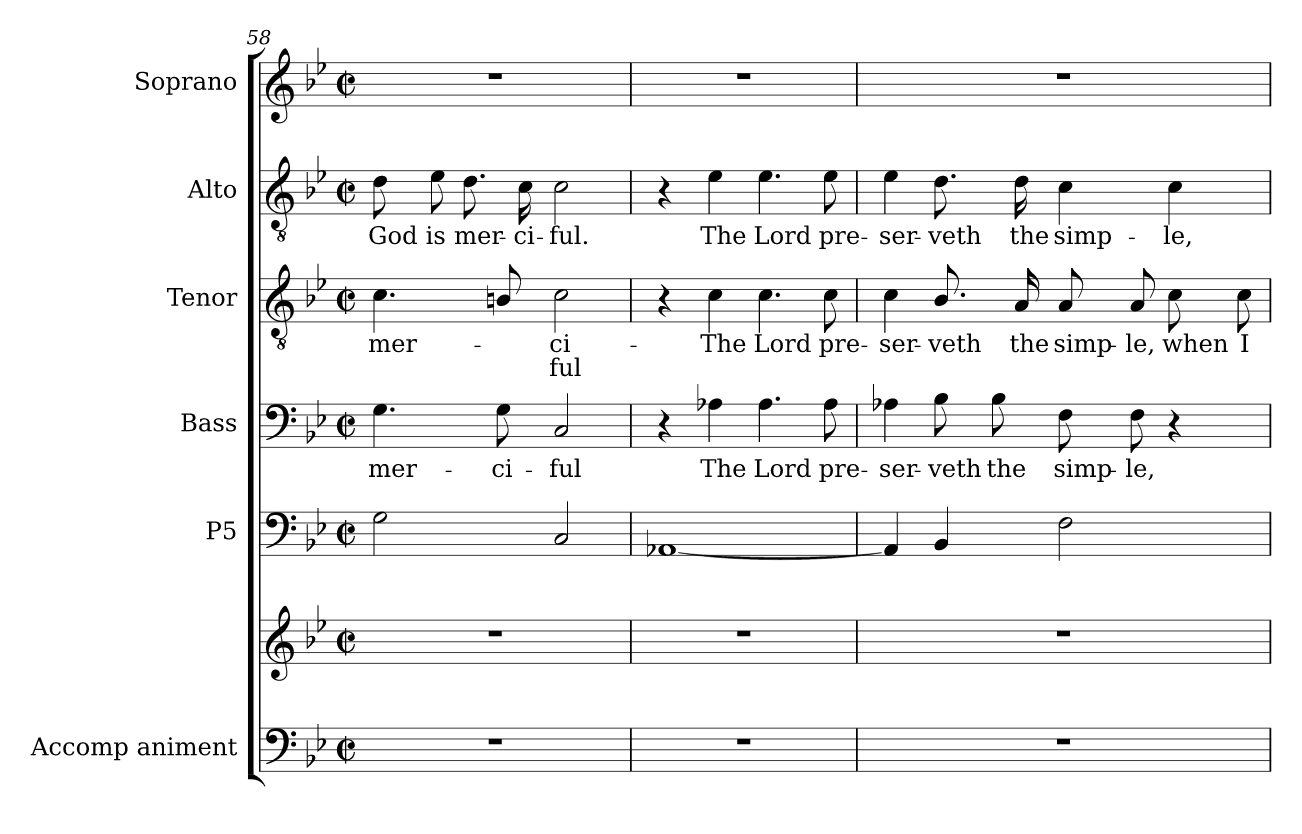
**kern	**kern	**kern	**kern	**text	**kern	**text	**text	**kern	**text	**kern
*part6	*part6	*part5	*part4	*part4	*part3	*part3	*part3	*part2	*part2	*part1
*staff7	*staff6	*staff5	*staff4	*staff4	*staff3	*staff3	*staff3	*staff2	*staff2	*staff1
*I"Accomp animent	*	*I"P5	*I"Bass	*	*I"Tenor	*	*	*I"Alto	*	*I"Soprano
*	*	*	*I'B.	*	*I'T.	*	*	*I'A.	*	*I'S.
*clefF4	*clefG2	*clefF4	*clefF4	*	*clefGv2	*	*	*clefGv2	*	*clefG2
*	*	*	*	*	*ITrd7c12	*	*	*ITrd7c12	*	*
*k[b-e-]	*k[b-e-]	*k[b-e-]	*k[b-e-]	*	*k[b-e-]	*	*	*k[b-e-]	*	*k[b-e-]
*B-:	*B-:	*B-:	*B-:	*	*B-:	*	*	*B-:	*	*B-:
*M2/2	*M2/2	*M2/2	*M2/2	*	*M2/2	*	*	*M2/2	*	*M2/2
*met(c|)	*met(c|)	*met(c|)	*met(c|)	*	*met(c|)	*	*	*met(c|)	*	*met(c|)
=58	=58	=58	=58	=58	=58	=58	=58	=58	=58	=58
!	!	!	!	!LO:LY:b:color=#000000	!	!	!	!	!	!
!	!	!	!	!	!	!LO:LY:b:color=#000000	!	!	!	!
!	!	!	!	!	!	!	!	!	!LO:LY:b:color=#000000	!
1r	1r	2Gi\	4.Gi\	mer-	4.Ci\	mer-	.	8Di\	God	1r
!	!	!	!	!	!	!	!	!	!LO:LY:b:color=#000000	!
.	.	.	.	.	.	.	.	8E-i\	is	.
!	!	!	!	!	!	!	!	!	!LO:LY:b:color=#000000	!
.	.	.	.	.	.	.	.	8.Di\	mer-	.
!	!	!	!	!LO:LY:b:color=#000000	!	!	!	!	!	!
.	.	.	8Gi\	-ci-	8BBni/	.	.	.	.	.
!	!	!	!	!	!	!	!	!	!LO:LY:b:color=#000000	!
.	.	.	.	.	.	.	.	16Ci\	-ci-	.
!	!	!	!	!LO:LY:b:color=#000000	!	!	!	!	!	!
!	!	!	!	!	!	!LO:LY:b:color=#000000	!LO:LY:b:color=#000000	!	!	!
!	!	!	!	!	!	!	!	!	!LO:LY:b:color=#000000	!
.	.	2Ci/	2Ci/	-ful	2Ci\	-ci-	-ful	2Ci\	-ful.	.
!!LO:PB:g=z
=59	=59	=59	=59	=59	=59	=59	=59	=59	=59	=59
*	*	*^	*	*	*	*	*	*	*	*
1r	1r	1ryy	[<1AA-Xi	4r	.	4r	.	.	4r	.	1r
!	!	!	!	!	!LO:LY:b:color=#000000	!	!	!	!	!	!
!	!	!	!	!	!	!	!LO:LY:b:color=#000000	!	!	!	!
!	!	!	!	!	!	!	!	!	!	!LO:LY:b:color=#000000	!
.	.	.	.	4A-Xi\	The	4Ci\	The	.	4E-i\	The	.
!	!	!	!	!	!LO:LY:b:color=#000000	!	!	!	!	!	!
!	!	!	!	!	!	!	!LO:LY:b:color=#000000	!	!	!	!
!	!	!	!	!	!	!	!	!	!	!LO:LY:b:color=#000000	!
.	.	.	.	4.A-i\	Lord	4.Ci\	Lord	.	4.E-i\	Lord	.
!	!	!	!	!	!LO:LY:b:color=#000000	!	!	!	!	!	!
!	!	!	!	!	!	!	!LO:LY:b:color=#000000	!	!	!	!
!	!	!	!	!	!	!	!	!	!	!LO:LY:b:color=#000000	!
.	.	.	.	8A-i\	pre-	8Ci\	pre-	.	8E-i\	pre-	.
*	*	*v	*v	*	*	*	*	*	*	*	*
=60	=60	=60	=60	=60	=60	=60	=60	=60	=60	=60
!	!	!	!	!LO:LY:b:color=#000000	!	!	!	!	!	!
!	!	!	!	!	!	!LO:LY:b:color=#000000	!	!	!	!
!	!	!	!	!	!	!	!	!	!LO:LY:b:color=#000000	!
1r	1r	4AA-i/]	4A-Xi\	-ser-	4Ci\	-ser-	.	4E-i\	-ser-	1r
!	!	!	!	!LO:LY:b:color=#000000	!	!	!	!	!	!
!	!	!	!	!	!	!LO:LY:b:color=#000000	!	!	!	!
!	!	!	!	!	!	!	!	!	!LO:LY:b:color=#000000	!
.	.	4BB-i/	8B-i\	-veth	8.BB-i/	-veth	.	8.Di\	-veth	.
!	!	!	!	!LO:LY:b:color=#000000	!	!	!	!	!	!
.	.	.	8B-i\	the	.	.	.	.	.	.
!	!	!	!	!	!	!LO:LY:b:color=#000000	!	!	!	!
!	!	!	!	!	!	!	!	!	!LO:LY:b:color=#000000	!
.	.	.	.	.	16AAi/	the	.	16Di\	the	.
!	!	!	!	!LO:LY:b:color=#000000	!	!	!	!	!	!
!	!	!	!	!	!	!LO:LY:b:color=#000000	!	!	!	!
!	!	!	!	!	!	!	!	!	!LO:LY:b:color=#000000	!
.	.	2Fi\	8Fi\	simp-	8AAi/	simp-	.	4Ci\	simp-	.
!	!	!	!	!LO:LY:b:color=#000000	!	!	!	!	!	!
!	!	!	!	!	!	!LO:LY:b:color=#000000	!	!	!	!
.	.	.	8Fi\	-le,	8AAi/	-le,	.	.	.	.
!	!	!	!	!	!	!LO:LY:b:color=#000000	!	!	!	!
!	!	!	!	!	!	!	!	!	!LO:LY:b:color=#000000	!
.	.	.	4r	.	8Ci\	when	.	4Ci\	-le,	.
!	!	!	!	!	!	!LO:LY:b:color=#000000	!	!	!	!
.	.	.	.	.	8Ci\	I	.	.	.	.
=	=	=	=	=	=	=	=	=	=	=
*-	*-	*-	*-	*-	*-	*-	*-	*-	*-	*-
